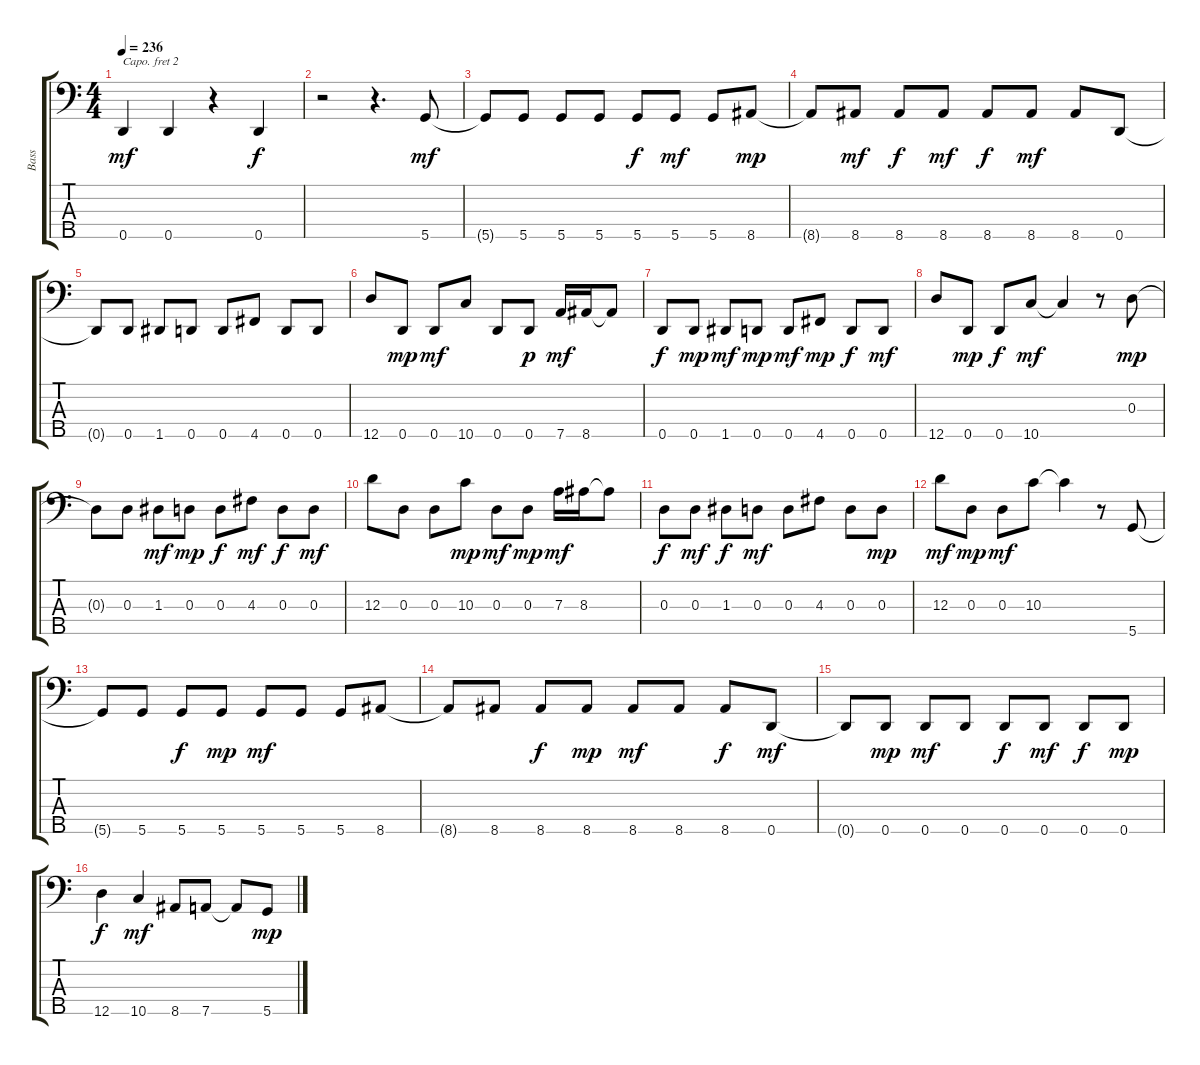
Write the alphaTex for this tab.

\track ("Bass" "Bass") {instrument electricbassfinger}
\staff {score tabs}
\capo 2
\tuning (A2 F2 C2 G1 C1) {hide}
\ts (4 4)
\tempo 236
\clef f4
\ks c
0.5.4{dy mf} 0.5.4 r.4 0.5.4{dy f} |
r.2 r.4{d} 5.5.8{dy mf} |
5.5{t}.8 5.5.8 5.5.8 5.5.8 5.5.8{dy f} 5.5.8{dy mf} 5.5.8 8.5.8{dy mp} |
8.5{t}.8 8.5.8{dy mf} 8.5.8{dy f} 8.5.8{dy mf} 8.5.8{dy f} 8.5.8{dy mf} 8.5.8 0.5.8 |
0.5{t}.8 0.5.8 1.5.8 0.5.8 0.5.8 4.5.8 0.5.8 0.5.8 |
12.5.8 0.5.8{dy mp} 0.5.8{dy mf} 10.5.8 0.5.8 0.5.8{dy p} 7.5.16{dy mf} 8.5.16 8.5{t}.8 |
0.5.8{dy f} 0.5.8{dy mp} 1.5.8{dy mf} 0.5.8{dy mp} 0.5.8{dy mf} 4.5.8{dy mp} 0.5.8{dy f} 0.5.8{dy mf} |
12.5.8 0.5.8{dy mp} 0.5.8{dy f} 10.5.8{dy mf} 10.5{t}.4 r.8 0.3.8{dy mp} |
0.3{t}.8 0.3.8 1.3.8{dy mf} 0.3.8{dy mp} 0.3.8{dy f} 4.3.8{dy mf} 0.3.8{dy f} 0.3.8{dy mf} |
12.3.8 0.3.8 0.3.8 10.3.8{dy mp} 0.3.8{dy mf} 0.3.8{dy mp} 7.3.16{dy mf} 8.3.16 8.3{t}.8 |
0.3.8{dy f} 0.3.8{dy mf} 1.3.8{dy f} 0.3.8{dy mf} 0.3.8 4.3.8 0.3.8 0.3.8{dy mp} |
12.3.8{dy mf} 0.3.8{dy mp} 0.3.8{dy mf} 10.3.8 10.3{t}.4 r.8 5.5.8 |
5.5{t}.8 5.5.8 5.5.8{dy f} 5.5.8{dy mp} 5.5.8{dy mf} 5.5.8 5.5.8 8.5.8 |
8.5{t}.8 8.5.8 8.5.8{dy f} 8.5.8{dy mp} 8.5.8{dy mf} 8.5.8 8.5.8{dy f} 0.5.8{dy mf} |
0.5{t}.8 0.5.8{dy mp} 0.5.8{dy mf} 0.5.8 0.5.8{dy f} 0.5.8{dy mf} 0.5.8{dy f} 0.5.8{dy mp} |
12.5.4{dy f} 10.5.4{dy mf} 8.5.8 7.5.8 7.5{t}.8 5.5.8{dy mp}
